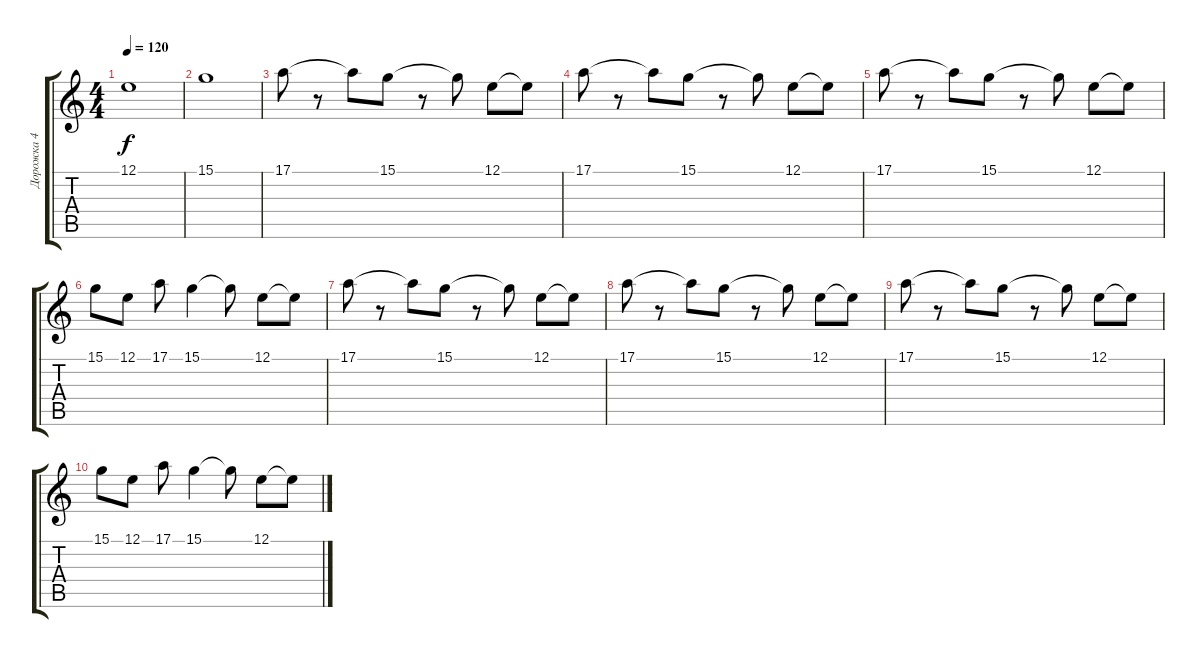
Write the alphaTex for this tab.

\track ("Дорожка 4" "Дорожка 4") {instrument stringensemble1}
\staff {score tabs}
\tuning (E4 B3 G3 D3 A2 E2) {hide}
\ts (4 4)
\tempo 120
\clef g2
\ks c
12.1.1{dy f} |
15.1.1 |
17.1.8 r.8 17.1{t}.8 15.1.8 r.8 15.1{t}.8 12.1.8 12.1{t}.8 |
17.1.8 r.8 17.1{t}.8 15.1.8 r.8 15.1{t}.8 12.1.8 12.1{t}.8 |
17.1.8 r.8 17.1{t}.8 15.1.8 r.8 15.1{t}.8 12.1.8 12.1{t}.8 |
15.1.8 12.1.8 17.1.8 15.1.4 15.1{t}.8 12.1.8 12.1{t}.8 |
17.1.8 r.8 17.1{t}.8 15.1.8 r.8 15.1{t}.8 12.1.8 12.1{t}.8 |
17.1.8 r.8 17.1{t}.8 15.1.8 r.8 15.1{t}.8 12.1.8 12.1{t}.8 |
17.1.8 r.8 17.1{t}.8 15.1.8 r.8 15.1{t}.8 12.1.8 12.1{t}.8 |
15.1.8 12.1.8 17.1.8 15.1.4 15.1{t}.8 12.1.8 12.1{t}.8
